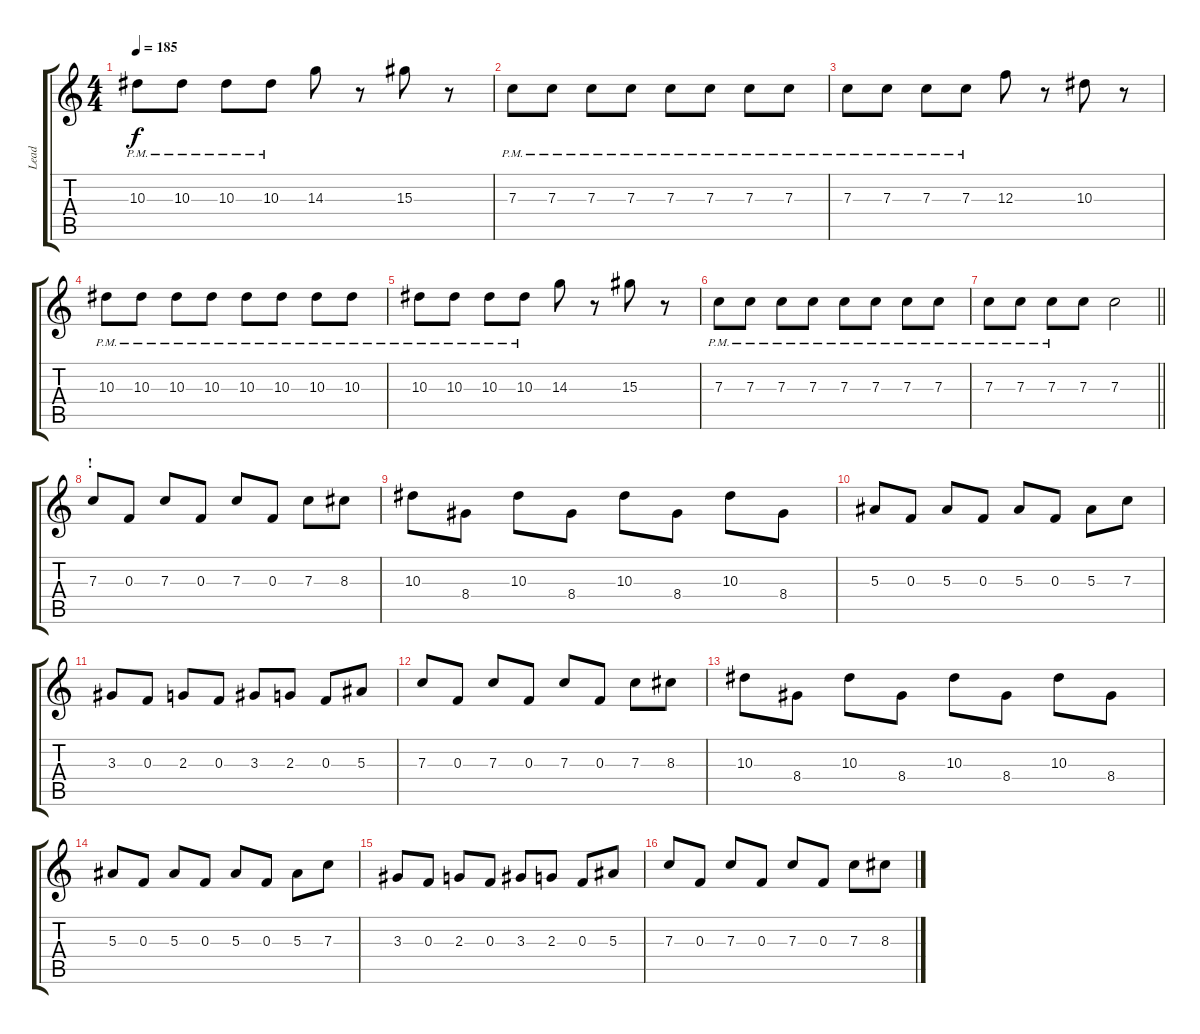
\track ("Lead" "Lead") {instrument distortionguitar}
\staff {score tabs}
\tuning (D4 A3 F3 C3 G2 C2) {hide}
\ts (4 4)
\tempo 185
\clef g2
\ks c
10.3{pm}.8{dy f} 10.3{pm}.8 10.3{pm}.8 10.3{pm}.8 14.3.8 r.8 15.3.8 r.8 |
7.3{pm}.8 7.3{pm}.8 7.3{pm}.8 7.3{pm}.8 7.3{pm}.8 7.3{pm}.8 7.3{pm}.8 7.3{pm}.8 |
7.3{pm}.8 7.3{pm}.8 7.3{pm}.8 7.3{pm}.8 12.3.8 r.8 10.3.8 r.8 |
10.3{pm}.8 10.3{pm}.8 10.3{pm}.8 10.3{pm}.8 10.3{pm}.8 10.3{pm}.8 10.3{pm}.8 10.3{pm}.8 |
10.3{pm}.8 10.3{pm}.8 10.3{pm}.8 10.3{pm}.8 14.3.8 r.8 15.3.8 r.8 |
7.3{pm}.8 7.3{pm}.8 7.3{pm}.8 7.3{pm}.8 7.3{pm}.8 7.3{pm}.8 7.3{pm}.8 7.3{pm}.8 |
\barLineRight lightlight
7.3{pm}.8 7.3{pm}.8 7.3{pm}.8 7.3.8 7.3.2 |
\section ("" "!")
7.3.8 0.3.8 7.3.8 0.3.8 7.3.8 0.3.8 7.3.8 8.3.8 |
10.3.8 8.4.8 10.3.8 8.4.8 10.3.8 8.4.8 10.3.8 8.4.8 |
5.3.8 0.3.8 5.3.8 0.3.8 5.3.8 0.3.8 5.3.8 7.3.8 |
3.3.8 0.3.8 2.3.8 0.3.8 3.3.8 2.3.8 0.3.8 5.3.8 |
7.3.8 0.3.8 7.3.8 0.3.8 7.3.8 0.3.8 7.3.8 8.3.8 |
10.3.8 8.4.8 10.3.8 8.4.8 10.3.8 8.4.8 10.3.8 8.4.8 |
5.3.8 0.3.8 5.3.8 0.3.8 5.3.8 0.3.8 5.3.8 7.3.8 |
3.3.8 0.3.8 2.3.8 0.3.8 3.3.8 2.3.8 0.3.8 5.3.8 |
7.3.8 0.3.8 7.3.8 0.3.8 7.3.8 0.3.8 7.3.8 8.3.8
